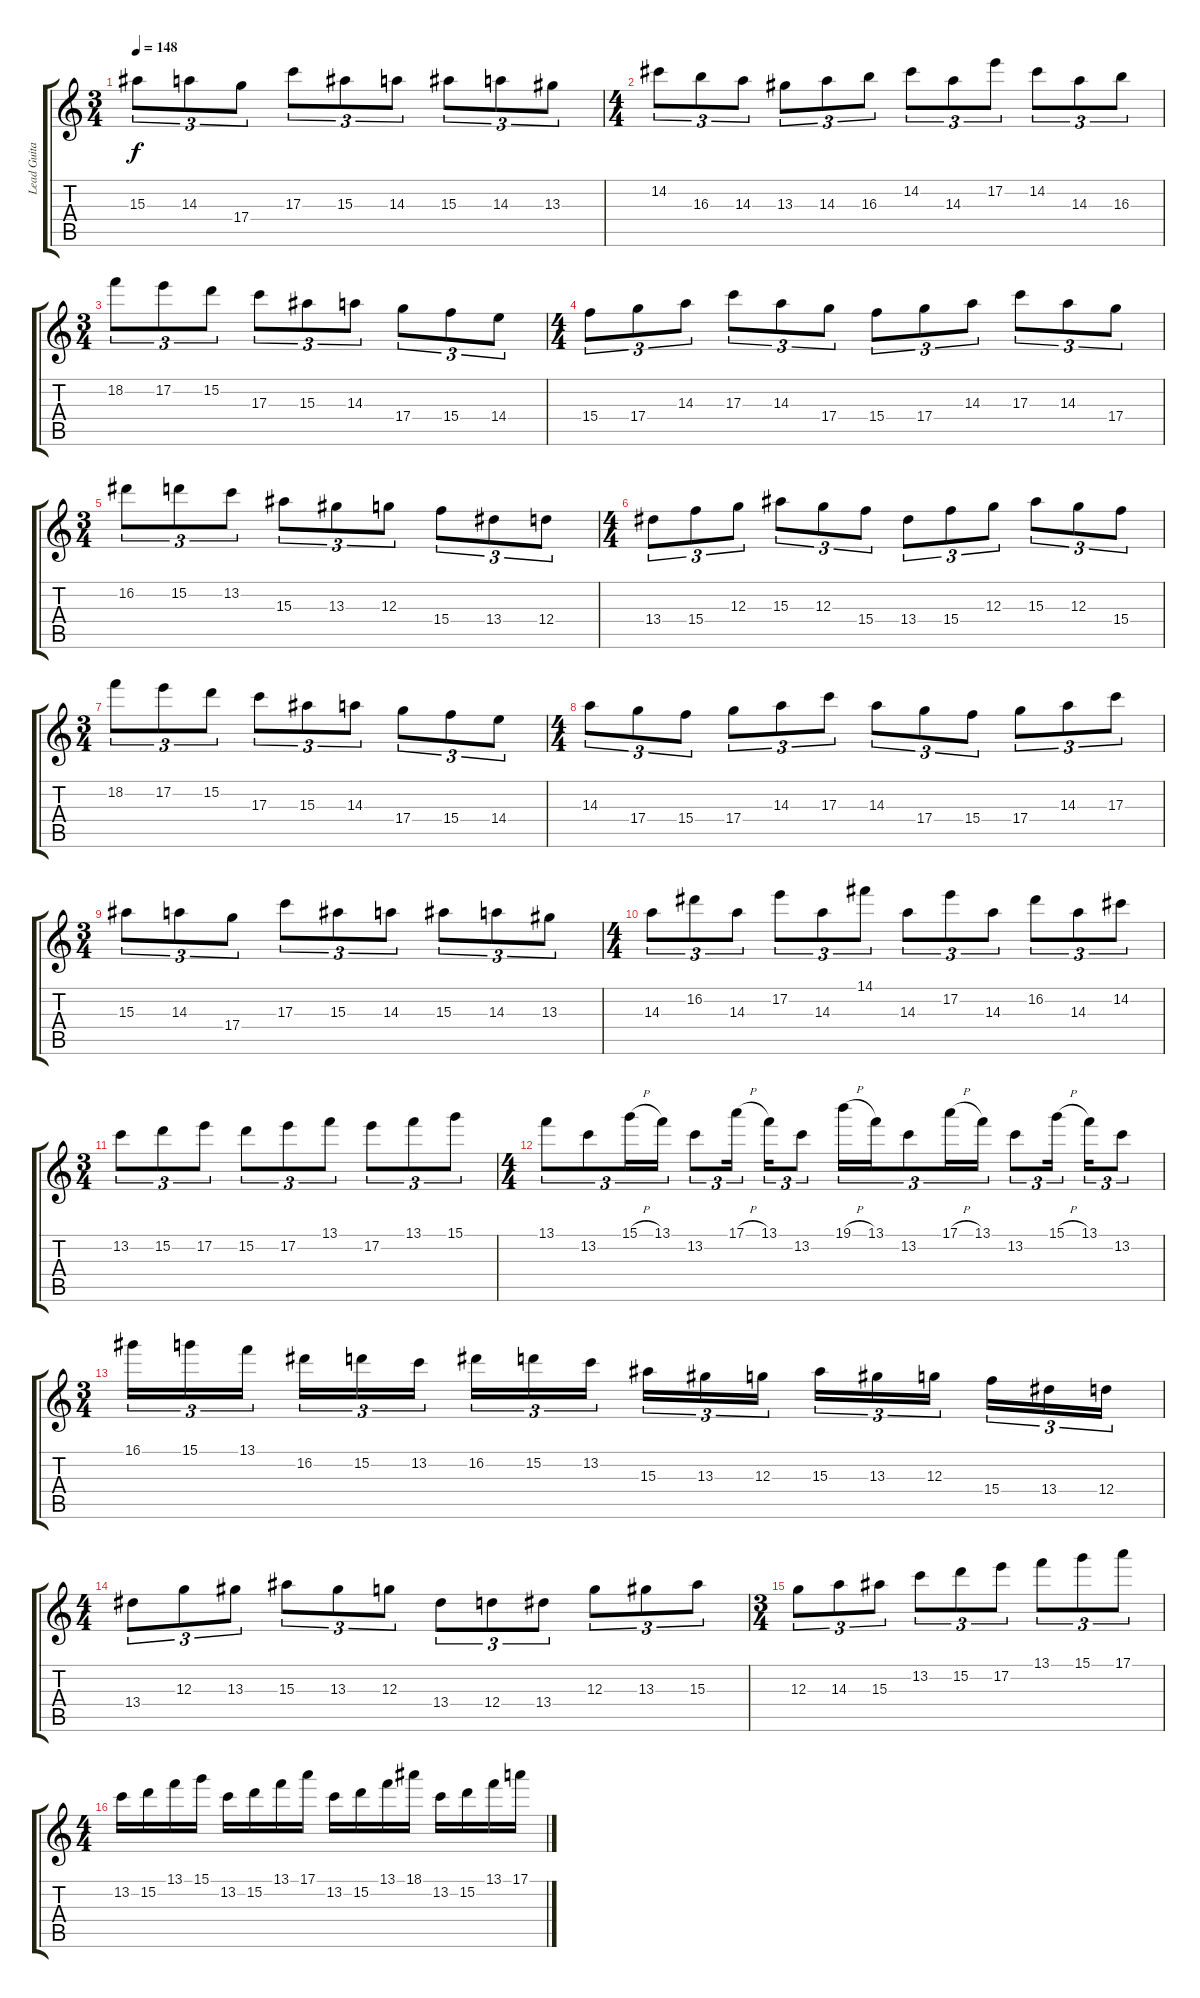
\track ("Lead Guitar" "Lead Guita") {instrument distortionguitar}
\staff {score tabs}
\tuning (E4 B3 G3 D3 A2 E2) {hide}
\ts (3 4)
\tempo 148
\clef g2
\ks c
15.3.8{tu (3 2) dy f} 14.3.8{tu (3 2)} 17.4.8{tu (3 2)} 17.3.8{tu (3 2)} 15.3.8{tu (3 2)} 14.3.8{tu (3 2)} 15.3.8{tu (3 2)} 14.3.8{tu (3 2)} 13.3.8{tu (3 2)} |
\ts (4 4)
14.2.8{tu (3 2)} 16.3.8{tu (3 2)} 14.3.8{tu (3 2)} 13.3.8{tu (3 2)} 14.3.8{tu (3 2)} 16.3.8{tu (3 2)} 14.2.8{tu (3 2)} 14.3.8{tu (3 2)} 17.2.8{tu (3 2)} 14.2.8{tu (3 2)} 14.3.8{tu (3 2)} 16.3.8{tu (3 2)} |
\ts (3 4)
18.2.8{tu (3 2)} 17.2.8{tu (3 2)} 15.2.8{tu (3 2)} 17.3.8{tu (3 2)} 15.3.8{tu (3 2)} 14.3.8{tu (3 2)} 17.4.8{tu (3 2)} 15.4.8{tu (3 2)} 14.4.8{tu (3 2)} |
\ts (4 4)
15.4.8{tu (3 2)} 17.4.8{tu (3 2)} 14.3.8{tu (3 2)} 17.3.8{tu (3 2)} 14.3.8{tu (3 2)} 17.4.8{tu (3 2)} 15.4.8{tu (3 2)} 17.4.8{tu (3 2)} 14.3.8{tu (3 2)} 17.3.8{tu (3 2)} 14.3.8{tu (3 2)} 17.4.8{tu (3 2)} |
\ts (3 4)
16.2.8{tu (3 2)} 15.2.8{tu (3 2)} 13.2.8{tu (3 2)} 15.3.8{tu (3 2)} 13.3.8{tu (3 2)} 12.3.8{tu (3 2)} 15.4.8{tu (3 2)} 13.4.8{tu (3 2)} 12.4.8{tu (3 2)} |
\ts (4 4)
13.4.8{tu (3 2)} 15.4.8{tu (3 2)} 12.3.8{tu (3 2)} 15.3.8{tu (3 2)} 12.3.8{tu (3 2)} 15.4.8{tu (3 2)} 13.4.8{tu (3 2)} 15.4.8{tu (3 2)} 12.3.8{tu (3 2)} 15.3.8{tu (3 2)} 12.3.8{tu (3 2)} 15.4.8{tu (3 2)} |
\ts (3 4)
18.2.8{tu (3 2)} 17.2.8{tu (3 2)} 15.2.8{tu (3 2)} 17.3.8{tu (3 2)} 15.3.8{tu (3 2)} 14.3.8{tu (3 2)} 17.4.8{tu (3 2)} 15.4.8{tu (3 2)} 14.4.8{tu (3 2)} |
\ts (4 4)
14.3.8{tu (3 2)} 17.4.8{tu (3 2)} 15.4.8{tu (3 2)} 17.4.8{tu (3 2)} 14.3.8{tu (3 2)} 17.3.8{tu (3 2)} 14.3.8{tu (3 2)} 17.4.8{tu (3 2)} 15.4.8{tu (3 2)} 17.4.8{tu (3 2)} 14.3.8{tu (3 2)} 17.3.8{tu (3 2)} |
\ts (3 4)
15.3.8{tu (3 2)} 14.3.8{tu (3 2)} 17.4.8{tu (3 2)} 17.3.8{tu (3 2)} 15.3.8{tu (3 2)} 14.3.8{tu (3 2)} 15.3.8{tu (3 2)} 14.3.8{tu (3 2)} 13.3.8{tu (3 2)} |
\ts (4 4)
14.3.8{tu (3 2)} 16.2.8{tu (3 2)} 14.3.8{tu (3 2)} 17.2.8{tu (3 2)} 14.3.8{tu (3 2)} 14.1.8{tu (3 2)} 14.3.8{tu (3 2)} 17.2.8{tu (3 2)} 14.3.8{tu (3 2)} 16.2.8{tu (3 2)} 14.3.8{tu (3 2)} 14.2.8{tu (3 2)} |
\ts (3 4)
13.2.8{tu (3 2)} 15.2.8{tu (3 2)} 17.2.8{tu (3 2)} 15.2.8{tu (3 2)} 17.2.8{tu (3 2)} 13.1.8{tu (3 2)} 17.2.8{tu (3 2)} 13.1.8{tu (3 2)} 15.1.8{tu (3 2)} |
\ts (4 4)
13.1.8{tu (3 2)} 13.2.8{tu (3 2)} 15.1{h}.16{tu (3 2)} 13.1.16{tu (3 2)} 13.2.8{tu (3 2)} 17.1{h}.16{tu (3 2)} 13.1.16{tu (3 2)} 13.2.8{tu (3 2)} 19.1{h}.16{tu (3 2)} 13.1.16{tu (3 2)} 13.2.8{tu (3 2)} 17.1{h}.16{tu (3 2)} 13.1.16{tu (3 2)} 13.2.8{tu (3 2)} 15.1{h}.16{tu (3 2)} 13.1.16{tu (3 2)} 13.2.8{tu (3 2)} |
\ts (3 4)
16.1.16{tu (3 2)} 15.1.16{tu (3 2)} 13.1.16{tu (3 2)} 16.2.16{tu (3 2)} 15.2.16{tu (3 2)} 13.2.16{tu (3 2)} 16.2.16{tu (3 2)} 15.2.16{tu (3 2)} 13.2.16{tu (3 2)} 15.3.16{tu (3 2)} 13.3.16{tu (3 2)} 12.3.16{tu (3 2)} 15.3.16{tu (3 2)} 13.3.16{tu (3 2)} 12.3.16{tu (3 2)} 15.4.16{tu (3 2)} 13.4.16{tu (3 2)} 12.4.16{tu (3 2)} |
\ts (4 4)
13.4.8{tu (3 2)} 12.3.8{tu (3 2)} 13.3.8{tu (3 2)} 15.3.8{tu (3 2)} 13.3.8{tu (3 2)} 12.3.8{tu (3 2)} 13.4.8{tu (3 2)} 12.4.8{tu (3 2)} 13.4.8{tu (3 2)} 12.3.8{tu (3 2)} 13.3.8{tu (3 2)} 15.3.8{tu (3 2)} |
\ts (3 4)
12.3.8{tu (3 2)} 14.3.8{tu (3 2)} 15.3.8{tu (3 2)} 13.2.8{tu (3 2)} 15.2.8{tu (3 2)} 17.2.8{tu (3 2)} 13.1.8{tu (3 2)} 15.1.8{tu (3 2)} 17.1.8{tu (3 2)} |
\ts (4 4)
13.2.16 15.2.16 13.1.16 15.1.16 13.2.16 15.2.16 13.1.16 17.1.16 13.2.16 15.2.16 13.1.16 18.1.16 13.2.16 15.2.16 13.1.16 17.1.16
